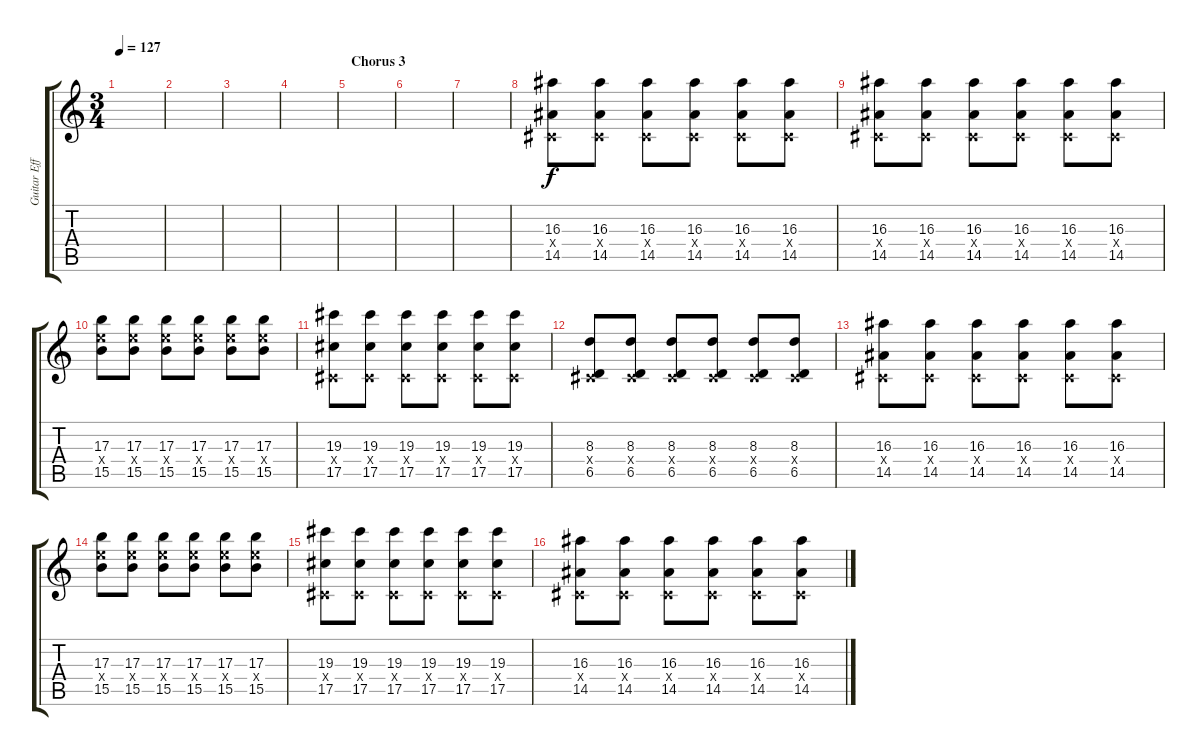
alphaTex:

\track ("Guitar Effects (Jade)" "Guitar Eff") {instrument overdrivenguitar}
\staff {score tabs}
\tuning (Eb4 Bb3 Gb3 Db3 Ab2 Eb2) {hide}
\ts (3 4)
\tempo 127
\clef g2
\ks c
|
|
|
|
\section ("" "Chorus 3")
|
|
|
(16.3 0.4{x} 14.5).8 (16.3 0.4{x} 14.5).8 (16.3 0.4{x} 14.5).8 (16.3 0.4{x} 14.5).8 (16.3 0.4{x} 14.5).8 (16.3 0.4{x} 14.5).8 |
(16.3 0.4{x} 14.5).8 (16.3 0.4{x} 14.5).8 (16.3 0.4{x} 14.5).8 (16.3 0.4{x} 14.5).8 (16.3 0.4{x} 14.5).8 (16.3 0.4{x} 14.5).8 |
(17.3 15.4{x} 15.5).8 (17.3 15.4{x} 15.5).8 (17.3 15.4{x} 15.5).8 (17.3 15.4{x} 15.5).8 (17.3 15.4{x} 15.5).8 (17.3 15.4{x} 15.5).8 |
(19.3 0.4{x} 17.5).8 (19.3 0.4{x} 17.5).8 (19.3 0.4{x} 17.5).8 (19.3 0.4{x} 17.5).8 (19.3 0.4{x} 17.5).8 (19.3 0.4{x} 17.5).8 |
(8.3 0.4{x} 6.5).8 (8.3 0.4{x} 6.5).8 (8.3 0.4{x} 6.5).8 (8.3 0.4{x} 6.5).8 (8.3 0.4{x} 6.5).8 (8.3 0.4{x} 6.5).8 |
(16.3 0.4{x} 14.5).8 (16.3 0.4{x} 14.5).8 (16.3 0.4{x} 14.5).8 (16.3 0.4{x} 14.5).8 (16.3 0.4{x} 14.5).8 (16.3 0.4{x} 14.5).8 |
(17.3 15.4{x} 15.5).8 (17.3 15.4{x} 15.5).8 (17.3 15.4{x} 15.5).8 (17.3 15.4{x} 15.5).8 (17.3 15.4{x} 15.5).8 (17.3 15.4{x} 15.5).8 |
(19.3 0.4{x} 17.5).8 (19.3 0.4{x} 17.5).8 (19.3 0.4{x} 17.5).8 (19.3 0.4{x} 17.5).8 (19.3 0.4{x} 17.5).8 (19.3 0.4{x} 17.5).8 |
(16.3 0.4{x} 14.5).8 (16.3 0.4{x} 14.5).8 (16.3 0.4{x} 14.5).8 (16.3 0.4{x} 14.5).8 (16.3 0.4{x} 14.5).8 (16.3 0.4{x} 14.5).8
